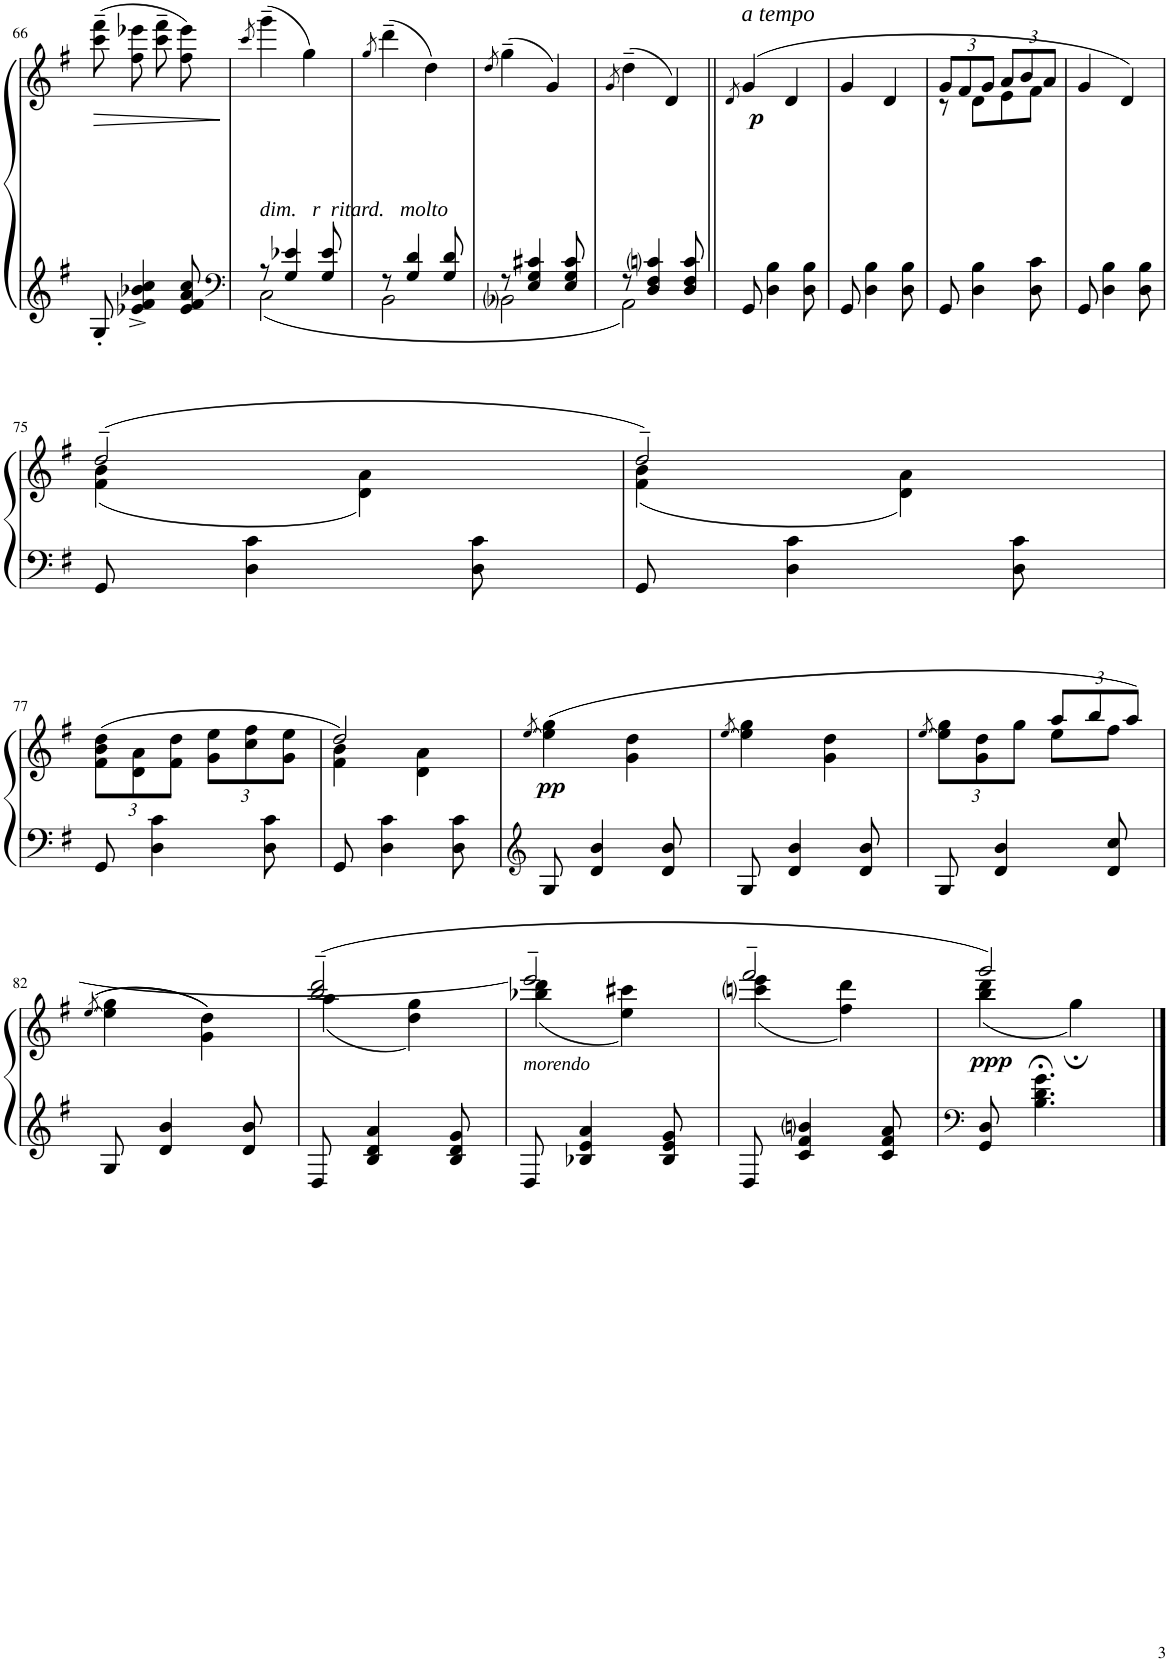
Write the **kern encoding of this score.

**kern	**kern	**dynam
*part1	*part1	*part1
*staff2	*staff1	*staff1/2
*I"Midi_1	*	*
!!LO:PB:g=z
*clefG2	*clefG2	*
*k[f#]	*k[f#]	*
*G:	*G:	*
*M2/4	*M2/4	*
=66	=66	=66
*^	*	*
!	!	!	!LO:HP:b
8G'/	2ryy	(8ccc\~ 8fff#\~	>
4e-X/^ 4f#/^ 4b-X/^ 4cc/^	.	8ff#\ 8eee-X\	.
.	.	8ccc\~ 8fff#\~	.
8e-/ 8f#/ 8a/ 8cc/	.	8ff#\ 8eee-\)	.
*v	*v	*	*
.	.	]
=67	=67	=67
*clefF4	*	*
.	8qccc/	.
*^	*	*
!	!	!LO:TX:b:i:t=dim.   r  ritard.   molto	!
8r	2C\	(4ggg~\	.
4G/ 4e-X/	.	.	.
.	.	4gg\)	.
8G/ 8e-/	.	.	.
=68	=68	=68	=68
.	.	8qgg/	.
8r	2BB\	(4ddd~\	.
4G/ 4d/	.	.	.
.	.	4dd\)	.
8G/ 8d/	.	.	.
=69	=69	=69	=69
.	.	8qdd/	.
8r	2BB-i\	(4gg~\	.
4E/ 4G/ 4c#X/	.	.	.
.	.	4g/)	.
8E/ 8G/ 8c#/	.	.	.
=70	=70	=70	=70
.	.	8qg/	.
8r	2AA\	(4dd~\	.
4D/ 4F#/ 4cni/	.	.	.
.	.	4d/)	.
8D/ 8F#/ 8c/	.	.	.
*v	*v	*	*
=71||	=71||	=71||
.	8qd/	.
*	*^	*
!	!LO:TX:a:i:t=a tempo	!	!
!	!	!	!LO:DY:b
8GG/	(4g/	2ryy	p
4D\ 4B\	.	.	.
.	4d/	.	.
8D\ 8B\	.	.	.
=72	=72	=72	=72
8GG/	4g/	2ryy	.
4D\ 4B\	.	.	.
.	4d/	.	.
8D\ 8B\	.	.	.
=73	=73	=73	=73
*	*Xbrackettup	*	*
8GG/	12g/L	8r	.
.	12f#/	.	.
4D\ 4B\	.	8d\L	.
.	12g/J	.	.
.	12a/L	8e\	.
.	12b/	.	.
8D\ 8c\	.	8f#\J	.
.	12a/J	.	.
=74	=74	=74	=74
8GG/	4g/	2ryy	.
4D\ 4B\	.	.	.
.	4d/)	.	.
8D\ 8B\	.	.	.
!!LO:LB:g=z	!!
=75	=75	=75	=75
8GG/	(2dd~/	(4f#\ 4b\	.
4D\ 4c\	.	.	.
.	.	4d\ 4a\)	.
8D\ 8c\	.	.	.
=76	=76	=76	=76
8GG/	2dd~/)	(4f#\ 4b\	.
4D\ 4c\	.	.	.
.	.	4d\ 4a\)	.
8D\ 8c\	.	.	.
!!LO:LB:g=z	!!
=77	=77	=77	=77
8GG/	(12f#\ 12b\ 12dd\L	2ryy	.
.	12d\ 12a\	.	.
4D\ 4c\	.	.	.
.	12f#\ 12dd\J	.	.
.	12g\ 12ee\L	.	.
.	12cc\ 12ff#\	.	.
8D\ 8c\	.	.	.
.	12g\ 12ee\J	.	.
=78	=78	=78	=78
8GG/	2dd/)	4f#\ 4b\	.
4D\ 4c\	.	.	.
.	.	4d\ 4a\	.
8D\ 8c\	.	.	.
=79	=79	=79	=79
*clefG2	*	*	*
.	[8qee/	.	.
!	!	!	!LO:DY:b
8G/	(4ee\] 4gg\	2ryy	pp
4d/ 4b/	.	.	.
.	4g\ 4dd\	.	.
8d/ 8b/	.	.	.
=80	=80	=80	=80
.	[8qee/	.	.
8G/	4ee\] 4gg\	2ryy	.
4d/ 4b/	.	.	.
.	4g\ 4dd\	.	.
8d/ 8b/	.	.	.
=81	=81	=81	=81
.	[8qee/	.	.
8G/	12ee\] 12gg\L	4ryy	.
.	12g\ 12dd\	.	.
4d/ 4b/	.	.	.
.	12gg\J	.	.
.	12aa/L	8ee\L	.
.	12bb/	.	.
8d/ 8cc/	.	8ff#\J	.
.	12aa/J)	.	.
!!LO:LB:g=z	!!
=82	=82	=82	=82
.	(([8qee/	.	.
8G/	4ee\] 4gg\	2ryy	.
4d/ 4b/	.	.	.
.	4g\ 4dd\))	.	.
8d/ 8b/	.	.	.
=83	=83	=83	=83
8D/	(2bb/~ 2ddd/~	(4aa\	.
4B/ 4d/ 4a/	.	.	.
.	.	4dd\ 4gg\)	.
8B/ 8d/ 8g/	.	.	.
=84	=84	=84	=84
!LO:TX:a:i:t=morendo	!	!	!
8D/	2eee~/]	(4bb-X\ 4ddd\	.
4B-X/ 4e/ 4a/	.	.	.
.	.	4ee\ 4ccc#X\)	.
8B-/ 8e/ 8g/	.	.	.
=85	=85	=85	=85
8D/	2fff#~/	(4cccni\ 4eee\	.
4c/ 4f#/ 4bni/	.	.	.
.	.	4ff#\ 4ddd\)	.
8c/ 8f#/ 8a/	.	.	.
=86	=86	=86	=86
*clefF4	*	*	*
!	!	!	!LO:DY:b
8GG/ 8D/	2ggg/)	(4bb\ 4ddd\	ppp
4.B\;< 4.d\;< 4.g\;<	.	.	.
.	.	4gg;\)	.
*	*v	*v	*
==	==	==
*-	*-	*-
